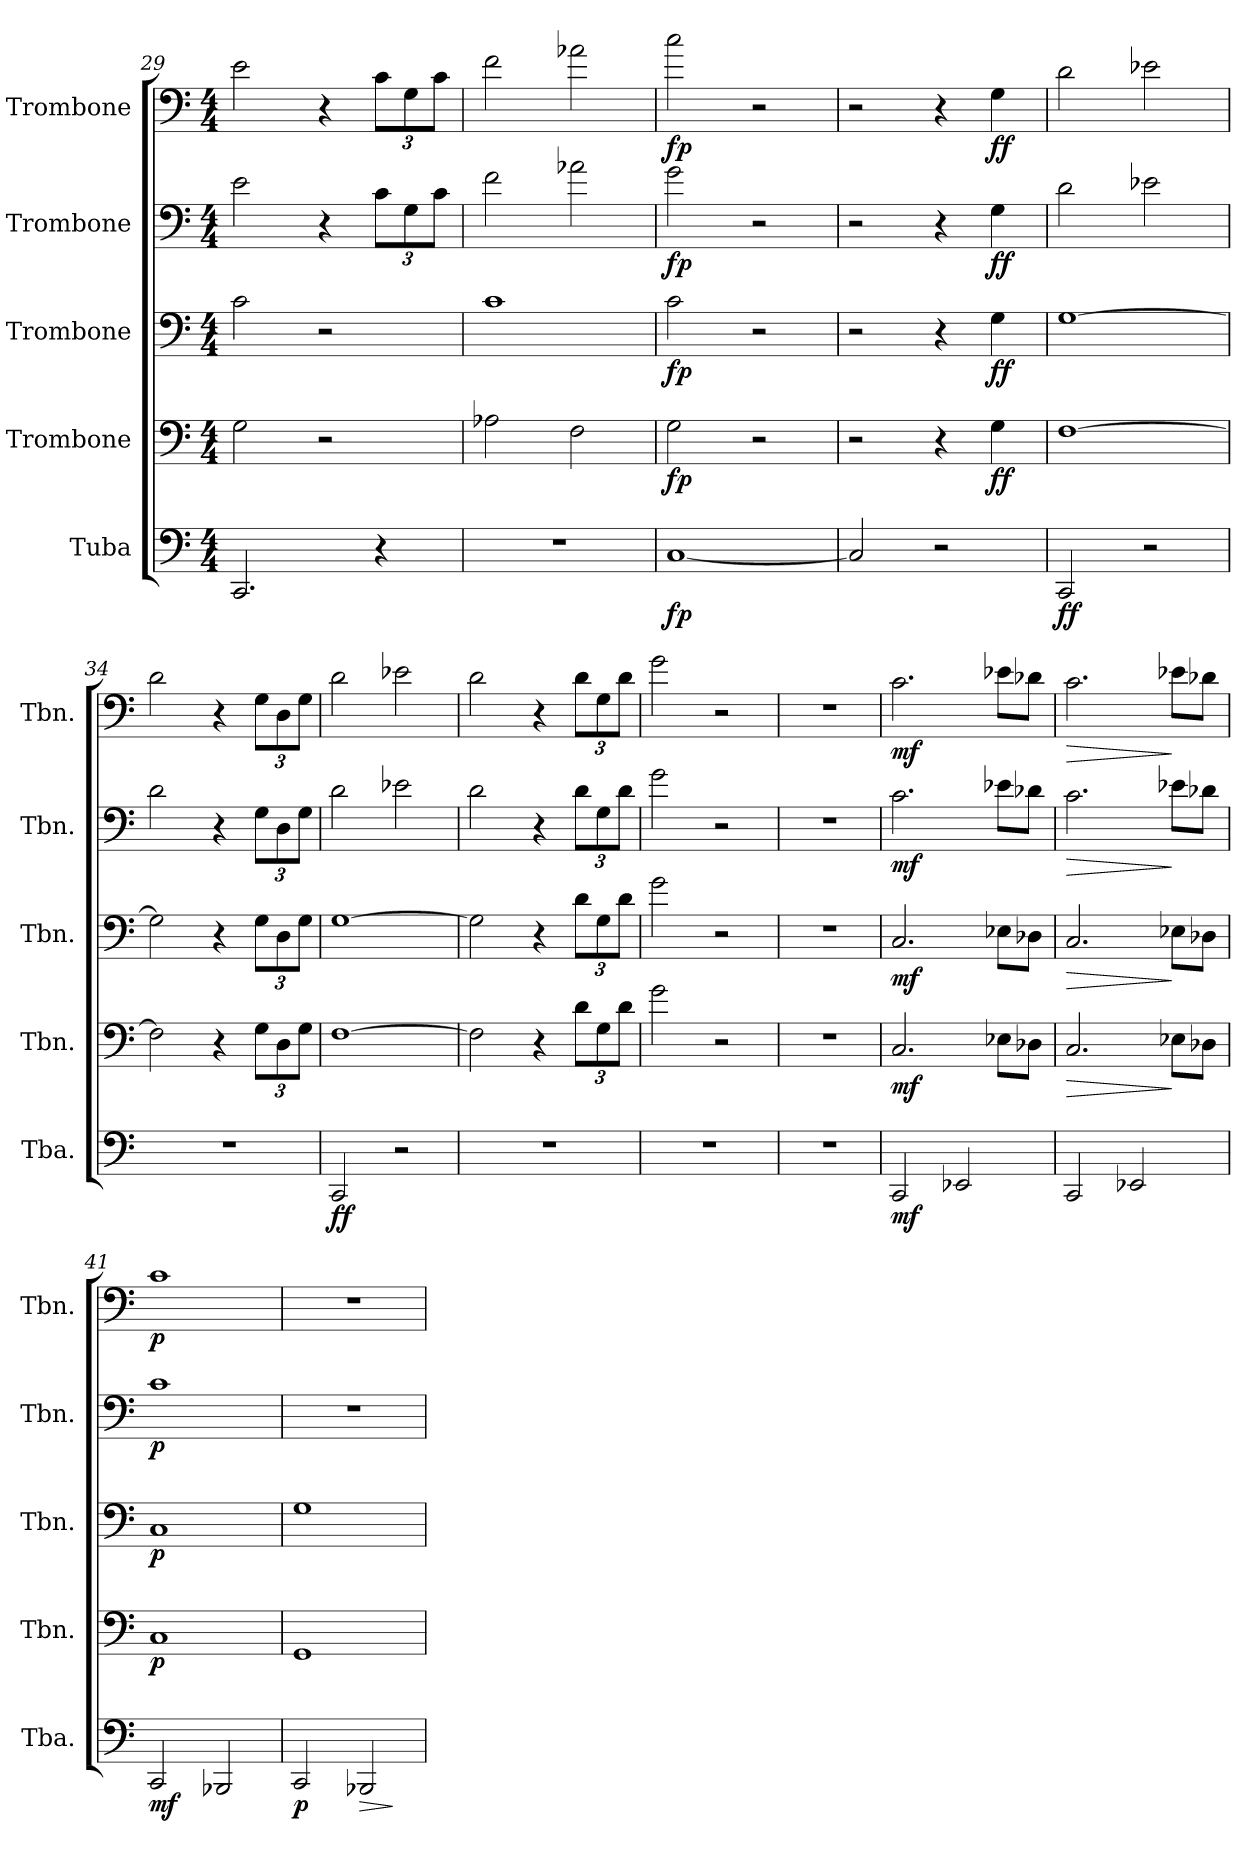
**kern	**dynam	**kern	**dynam	**kern	**dynam	**kern	**dynam	**kern	**dynam
*part5	*part5	*part4	*part4	*part3	*part3	*part2	*part2	*part1	*part1
*staff5	*staff5	*staff4	*staff4	*staff3	*staff3	*staff2	*staff2	*staff1	*staff1
*I"Tuba	*	*I"Trombone	*	*I"Trombone	*	*I"Trombone	*	*I"Trombone	*
*I'Tba.	*	*I'Tbn.	*	*I'Tbn.	*	*I'Tbn.	*	*I'Tbn.	*
!!LO:LB:g=z
*clefF4	*	*clefF4	*	*clefF4	*	*clefF4	*	*clefF4	*
*k[]	*	*k[]	*	*k[]	*	*k[]	*	*k[]	*
*M4/4	*	*M4/4	*	*M4/4	*	*M4/4	*	*M4/4	*
=29	=29	=29	=29	=29	=29	=29	=29	=29	=29
2.CC/	.	2G\	.	2c\	.	2e\	.	2e\	.
.	.	2r	.	2r	.	4r	.	4r	.
*	*	*	*	*	*	*Xbrackettup	*	*Xbrackettup	*
4r	.	.	.	.	.	12c\L	.	12c\L	.
.	.	.	.	.	.	12G\	.	12G\	.
.	.	.	.	.	.	12c\J	.	12c\J	.
=30	=30	=30	=30	=30	=30	=30	=30	=30	=30
1r	.	2A-X\	.	1c	.	2f\	.	2f\	.
.	.	2F\	.	.	.	2a-X\	.	2a-X\	.
=31	=31	=31	=31	=31	=31	=31	=31	=31	=31
!	!LO:DY:b	!	!LO:DY:b	!	!LO:DY:b	!	!LO:DY:b	!	!LO:DY:b
[1C	fp	2G\	fp	2c\	fp	2g\	fp	2cc\	fp
.	.	2r	.	2r	.	2r	.	2r	.
=32	=32	=32	=32	=32	=32	=32	=32	=32	=32
2C/]	.	2r	.	2r	.	2r	.	2r	.
2r	.	4r	.	4r	.	4r	.	4r	.
!	!	!	!LO:DY:b	!	!LO:DY:b	!	!LO:DY:b	!	!LO:DY:b
.	.	4G\	ff	4G\	ff	4G\	ff	4G\	ff
=33	=33	=33	=33	=33	=33	=33	=33	=33	=33
!	!LO:DY:b	!	!	!	!	!	!	!	!
2CC/	ff	[1F	.	[1G	.	2d\	.	2d\	.
2r	.	.	.	.	.	2e-X\	.	2e-X\	.
=34	=34	=34	=34	=34	=34	=34	=34	=34	=34
1r	.	2F\]	.	2G\]	.	2d\	.	2d\	.
.	.	4r	.	4r	.	4r	.	4r	.
*	*	*Xbrackettup	*	*Xbrackettup	*	*	*	*	*
.	.	12G\L	.	12G\L	.	12G\L	.	12G\L	.
.	.	12D\	.	12D\	.	12D\	.	12D\	.
.	.	12G\J	.	12G\J	.	12G\J	.	12G\J	.
=35	=35	=35	=35	=35	=35	=35	=35	=35	=35
!	!LO:DY:b	!	!	!	!	!	!	!	!
2CC/	ff	[1F	.	[1G	.	2d\	.	2d\	.
2r	.	.	.	.	.	2e-X\	.	2e-X\	.
=36	=36	=36	=36	=36	=36	=36	=36	=36	=36
1r	.	2F\]	.	2G\]	.	2d\	.	2d\	.
.	.	4r	.	4r	.	4r	.	4r	.
.	.	12d\L	.	12d\L	.	12d\L	.	12d\L	.
.	.	12G\	.	12G\	.	12G\	.	12G\	.
.	.	12d\J	.	12d\J	.	12d\J	.	12d\J	.
=37	=37	=37	=37	=37	=37	=37	=37	=37	=37
1r	.	2g\	.	2g\	.	2g\	.	2g\	.
.	.	2r	.	2r	.	2r	.	2r	.
=38	=38	=38	=38	=38	=38	=38	=38	=38	=38
1r	.	1r	.	1r	.	1r	.	1r	.
!!LO:PB:g=z
=39	=39	=39	=39	=39	=39	=39	=39	=39	=39
!	!LO:DY:b	!	!LO:DY:b	!	!LO:DY:b	!	!LO:DY:b	!	!LO:DY:b
2CC/	mf	2.C/	mf	2.C/	mf	2.c\	mf	2.c\	mf
2EE-X/	.	.	.	.	.	.	.	.	.
.	.	8E-X\L	.	8E-X\L	.	8e-X\L	.	8e-X\L	.
.	.	8D-X\J	.	8D-X\J	.	8d-X\J	.	8d-X\J	.
=40	=40	=40	=40	=40	=40	=40	=40	=40	=40
!	!	!	!LO:HP:b	!	!LO:HP:b	!	!LO:HP:b	!	!LO:HP:b
2CC/	.	2.C/	>	2.C/	>	2.c\	>	2.c\	>
2EE-X/	.	.	.	.	.	.	.	.	.
.	.	8E-X\L	]	8E-X\L	]	8e-X\L	]	8e-X\L	]
.	.	8D-X\J	.	8D-X\J	.	8d-X\J	.	8d-X\J	.
=41	=41	=41	=41	=41	=41	=41	=41	=41	=41
!	!LO:DY:b	!	!LO:DY:b	!	!LO:DY:b	!	!LO:DY:b	!	!LO:DY:b
2CC/	mf	1C	p	1C	p	1c	p	1c	p
2BBB-X/	.	.	.	.	.	.	.	.	.
=42	=42	=42	=42	=42	=42	=42	=42	=42	=42
!	!LO:DY:b	!	!	!	!	!	!	!	!
2CC/	p	1GG	.	1G	.	1r	.	1r	.
!	!LO:HP:b	!	!	!	!	!	!	!	!
2BBB-X/	>	.	.	.	.	.	.	.	.
.	]	.	.	.	.	.	.	.	.
=	=	=	=	=	=	=	=	=	=
*-	*-	*-	*-	*-	*-	*-	*-	*-	*-
